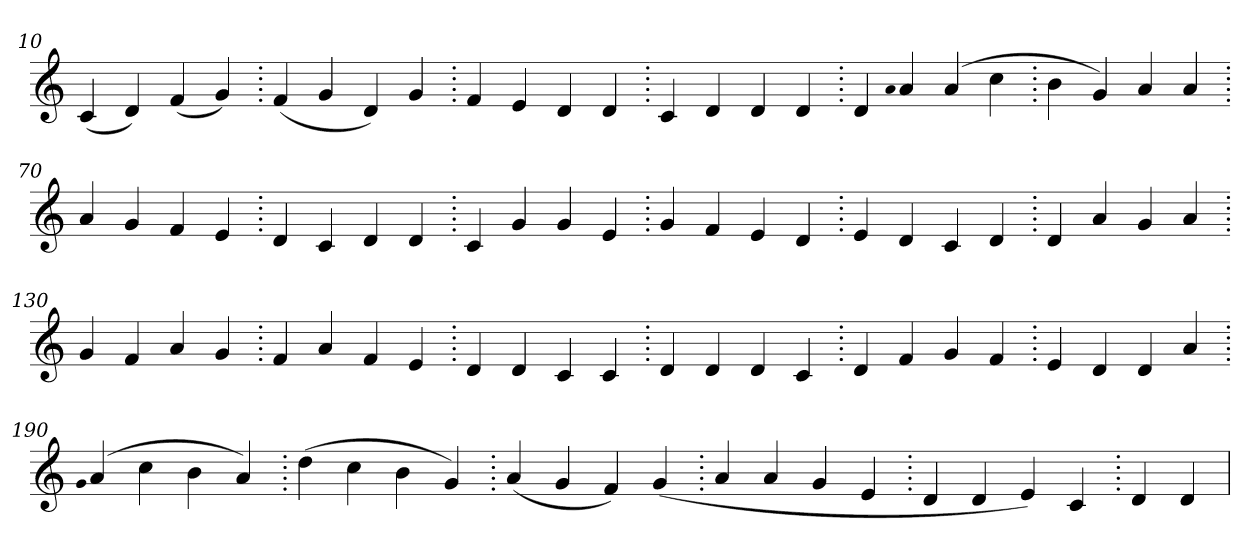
**kern
*part1
*staff1
*clefG2
=10.
(>4c
4d)
(>4f
4g)
=20.
(>4f
4g
4d)
4g
=30.
4f
4e
4d
4d
=40.
4c
4d
4d
4d
=50.
4d
qqa
4a
(>4a
4cc
=60.
4b
4g)
4a
4a
=70.
4a
4g
4f
4e
=80.
4d
4c
4d
4d
=90.
4c
4g
4g
4e
=100.
4g
4f
4e
4d
=110.
4e
4d
4c
4d
=120.
4d
4a
4g
4a
=130.
4g
4f
4a
4g
=140.
4f
4a
4f
4e
=150.
4d
4d
4c
4c
=160.
4d
4d
4d
4c
=170.
4d
4f
4g
4f
=180.
4e
4d
4d
4a
=190.
qqg
(>4a
4cc
4b
4a)
=200.
(>4dd
4cc
4b
4g)
=210.
(>4a
4g
4f)
(>4g
=220.
4a
4a
4g
4e
=230.
4d
4d
4e)
4c
=240.
4d
4d
=
*-
